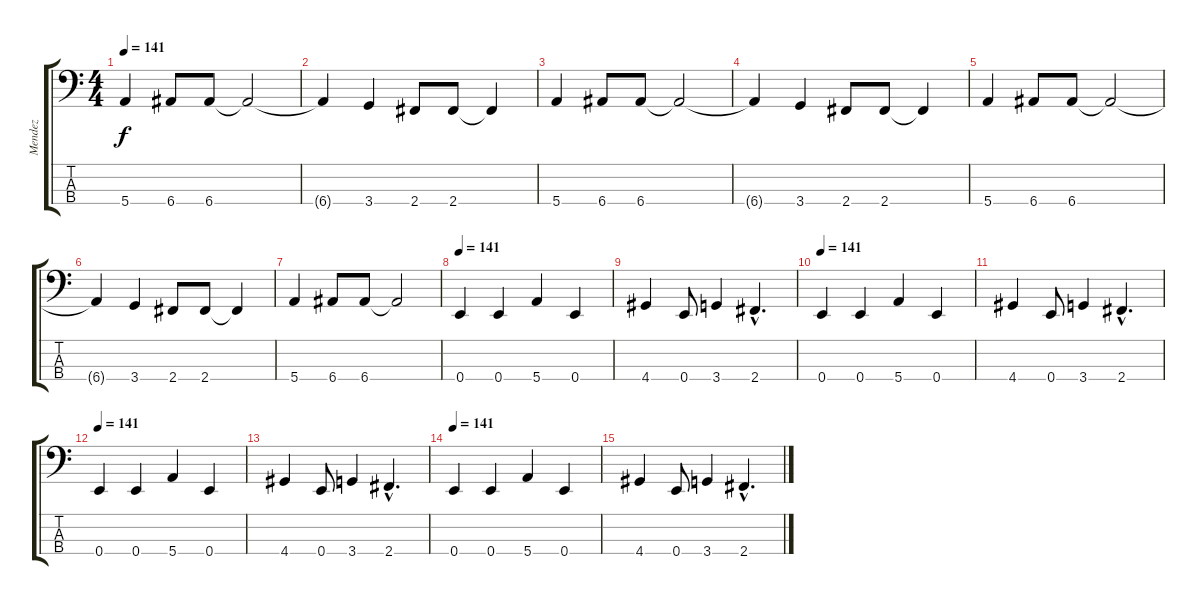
\track ("Mendez" "Mendez") {instrument electricbassfinger}
\staff {score tabs}
\tuning (G2 D2 A1 E1) {hide}
\ts (4 4)
\tempo 141
\clef f4
\ks c
5.4.4{dy f} 6.4.8 6.4.8 6.4{t}.2 |
6.4{t}.4 3.4.4 2.4.8 2.4.8 2.4{t}.4 |
5.4.4 6.4.8 6.4.8 6.4{t}.2 |
6.4{t}.4 3.4.4 2.4.8 2.4.8 2.4{t}.4 |
5.4.4 6.4.8 6.4.8 6.4{t}.2 |
6.4{t}.4 3.4.4 2.4.8 2.4.8 2.4{t}.4 |
5.4.4 6.4.8 6.4.8 6.4{t}.2 |
\tempo 141
0.4.4 0.4.4 5.4.4 0.4.4 |
4.4.4 0.4.8 3.4.4 2.4{hac}.4{d} |
\tempo 141
0.4.4 0.4.4 5.4.4 0.4.4 |
4.4.4 0.4.8 3.4.4 2.4{hac}.4{d} |
\tempo 141
0.4.4 0.4.4 5.4.4 0.4.4 |
4.4.4 0.4.8 3.4.4 2.4{hac}.4{d} |
\tempo 141
0.4.4 0.4.4 5.4.4 0.4.4 |
4.4.4 0.4.8 3.4.4 2.4{hac}.4{d}
